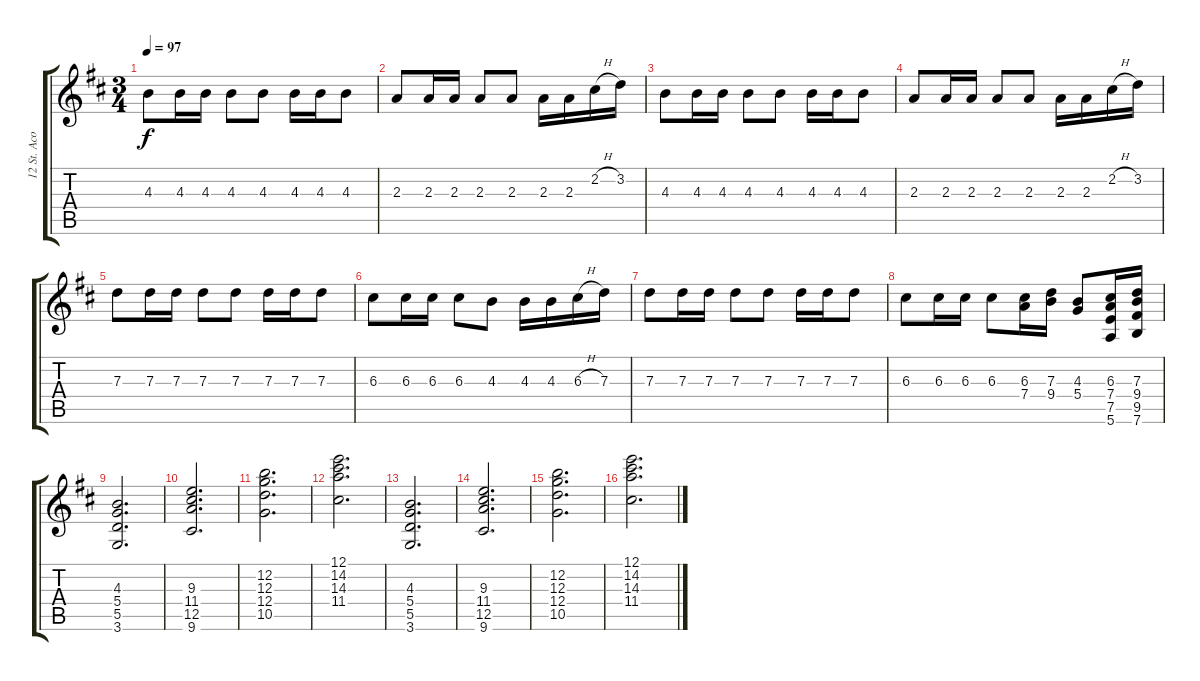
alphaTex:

\track ("12 St. Acoustic" "12 St. Aco") {instrument acousticguitarsteel}
\staff {score tabs}
\tuning (E4 B3 G3 D3 A2 E2) {hide}
\ts (3 4)
\tempo 97
\clef g2
\ks d
4.3.8{dy f instrument acousticguitarsteel} 4.3.16 4.3.16 4.3.8 4.3.8 4.3.16 4.3.16 4.3.8 |
2.3.8 2.3.16 2.3.16 2.3.8 2.3.8 2.3.16 2.3.16 2.2{h}.16 3.2.16 |
4.3.8 4.3.16 4.3.16 4.3.8 4.3.8 4.3.16 4.3.16 4.3.8 |
2.3.8 2.3.16 2.3.16 2.3.8 2.3.8 2.3.16 2.3.16 2.2{h}.16 3.2.16 |
7.3.8 7.3.16 7.3.16 7.3.8 7.3.8 7.3.16 7.3.16 7.3.8 |
6.3.8 6.3.16 6.3.16 6.3.8 4.3.8 4.3.16 4.3.16 6.3{h}.16 7.3.16 |
7.3.8 7.3.16 7.3.16 7.3.8 7.3.8 7.3.16 7.3.16 7.3.8 |
6.3.8 6.3.16 6.3.16 6.3.8 (6.3 7.4).16 (7.3 9.4).16 (4.3 5.4).8 (6.3 7.4 7.5 5.6).16 (7.3 9.4 9.5 7.6).16 |
(4.3 5.4 5.5 3.6).2{d} |
(9.3 11.4 12.5 9.6).2{d} |
(12.2 12.3 12.4 10.5).2{d} |
(12.1 14.2 14.3 11.4).2{d} |
(4.3 5.4 5.5 3.6).2{d} |
(9.3 11.4 12.5 9.6).2{d} |
(12.2 12.3 12.4 10.5).2{d} |
(12.1 14.2 14.3 11.4).2{d}
